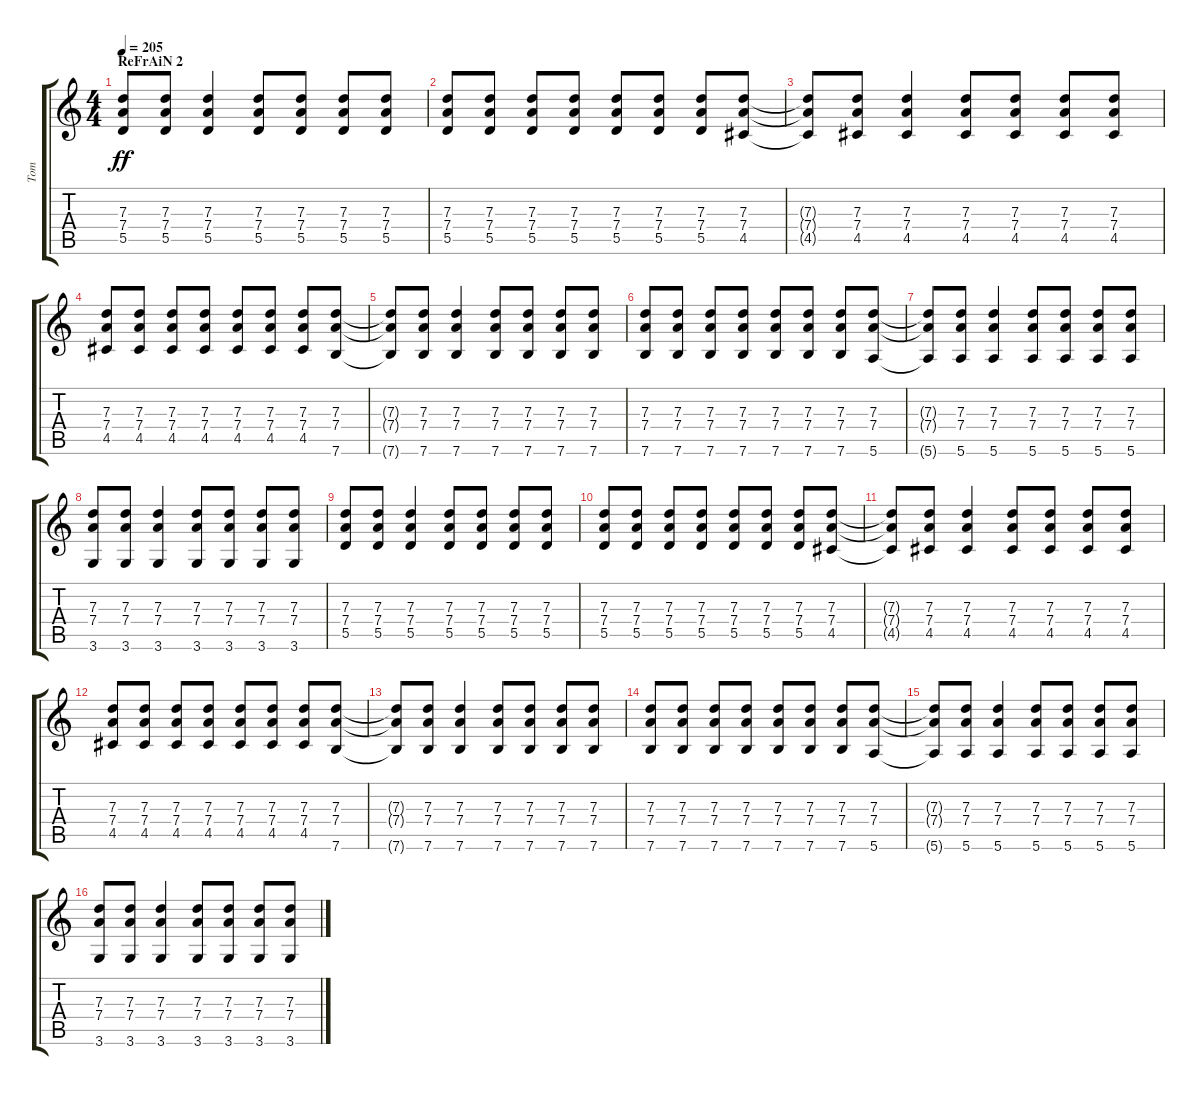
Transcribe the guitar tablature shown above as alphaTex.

\track ("Tom" "Tom") {instrument distortionguitar}
\staff {score tabs}
\tuning (E4 B3 G3 D3 A2 E2) {hide}
\ts (4 4)
\section ("" "ReFrAiN 2")
\tempo 205
\clef g2
\ks c
(7.3{t} 7.4{t} 5.5{t}).8{dy ff} (7.3 7.4 5.5).8 (7.3 7.4 5.5).4 (7.3 7.4 5.5).8 (7.3 7.4 5.5).8 (7.3 7.4 5.5).8 (7.3 7.4 5.5).8 |
(7.3 7.4 5.5).8 (7.3 7.4 5.5).8 (7.3 7.4 5.5).8 (7.3 7.4 5.5).8 (7.3 7.4 5.5).8 (7.3 7.4 5.5).8 (7.3 7.4 5.5).8 (7.3 7.4 4.5).8 |
(7.3{t} 7.4{t} 4.5{t}).8 (7.3 7.4 4.5).8 (7.3 7.4 4.5).4 (7.3 7.4 4.5).8 (7.3 7.4 4.5).8 (7.3 7.4 4.5).8 (7.3 7.4 4.5).8 |
(7.3 7.4 4.5).8 (7.3 7.4 4.5).8 (7.3 7.4 4.5).8 (7.3 7.4 4.5).8 (7.3 7.4 4.5).8 (7.3 7.4 4.5).8 (7.3 7.4 4.5).8 (7.3 7.4 7.6).8 |
(7.3{t} 7.4{t} 7.6{t}).8 (7.3 7.4 7.6).8 (7.3 7.4 7.6).4 (7.3 7.4 7.6).8 (7.3 7.4 7.6).8 (7.3 7.4 7.6).8 (7.3 7.4 7.6).8 |
(7.3 7.4 7.6).8 (7.3 7.4 7.6).8 (7.3 7.4 7.6).8 (7.3 7.4 7.6).8 (7.3 7.4 7.6).8 (7.3 7.4 7.6).8 (7.3 7.4 7.6).8 (7.3 7.4 5.6).8 |
(7.3{t} 7.4{t} 5.6{t}).8 (7.3 7.4 5.6).8 (7.3 7.4 5.6).4 (7.3 7.4 5.6).8 (7.3 7.4 5.6).8 (7.3 7.4 5.6).8 (7.3 7.4 5.6).8 |
(7.3 7.4 3.6).8 (7.3 7.4 3.6).8 (7.3 7.4 3.6).4 (7.3 7.4 3.6).8 (7.3 7.4 3.6).8 (7.3 7.4 3.6).8 (7.3 7.4 3.6).8 |
(7.3 7.4 5.5).8 (7.3 7.4 5.5).8 (7.3 7.4 5.5).4 (7.3 7.4 5.5).8 (7.3 7.4 5.5).8 (7.3 7.4 5.5).8 (7.3 7.4 5.5).8 |
(7.3 7.4 5.5).8 (7.3 7.4 5.5).8 (7.3 7.4 5.5).8 (7.3 7.4 5.5).8 (7.3 7.4 5.5).8 (7.3 7.4 5.5).8 (7.3 7.4 5.5).8 (7.3 7.4 4.5).8 |
(7.3{t} 7.4{t} 4.5{t}).8 (7.3 7.4 4.5).8 (7.3 7.4 4.5).4 (7.3 7.4 4.5).8 (7.3 7.4 4.5).8 (7.3 7.4 4.5).8 (7.3 7.4 4.5).8 |
(7.3 7.4 4.5).8 (7.3 7.4 4.5).8 (7.3 7.4 4.5).8 (7.3 7.4 4.5).8 (7.3 7.4 4.5).8 (7.3 7.4 4.5).8 (7.3 7.4 4.5).8 (7.3 7.4 7.6).8 |
(7.3{t} 7.4{t} 7.6{t}).8 (7.3 7.4 7.6).8 (7.3 7.4 7.6).4 (7.3 7.4 7.6).8 (7.3 7.4 7.6).8 (7.3 7.4 7.6).8 (7.3 7.4 7.6).8 |
(7.3 7.4 7.6).8 (7.3 7.4 7.6).8 (7.3 7.4 7.6).8 (7.3 7.4 7.6).8 (7.3 7.4 7.6).8 (7.3 7.4 7.6).8 (7.3 7.4 7.6).8 (7.3 7.4 5.6).8 |
(7.3{t} 7.4{t} 5.6{t}).8 (7.3 7.4 5.6).8 (7.3 7.4 5.6).4 (7.3 7.4 5.6).8 (7.3 7.4 5.6).8 (7.3 7.4 5.6).8 (7.3 7.4 5.6).8 |
(7.3 7.4 3.6).8 (7.3 7.4 3.6).8 (7.3 7.4 3.6).4 (7.3 7.4 3.6).8 (7.3 7.4 3.6).8 (7.3 7.4 3.6).8 (7.3 7.4 3.6).8
